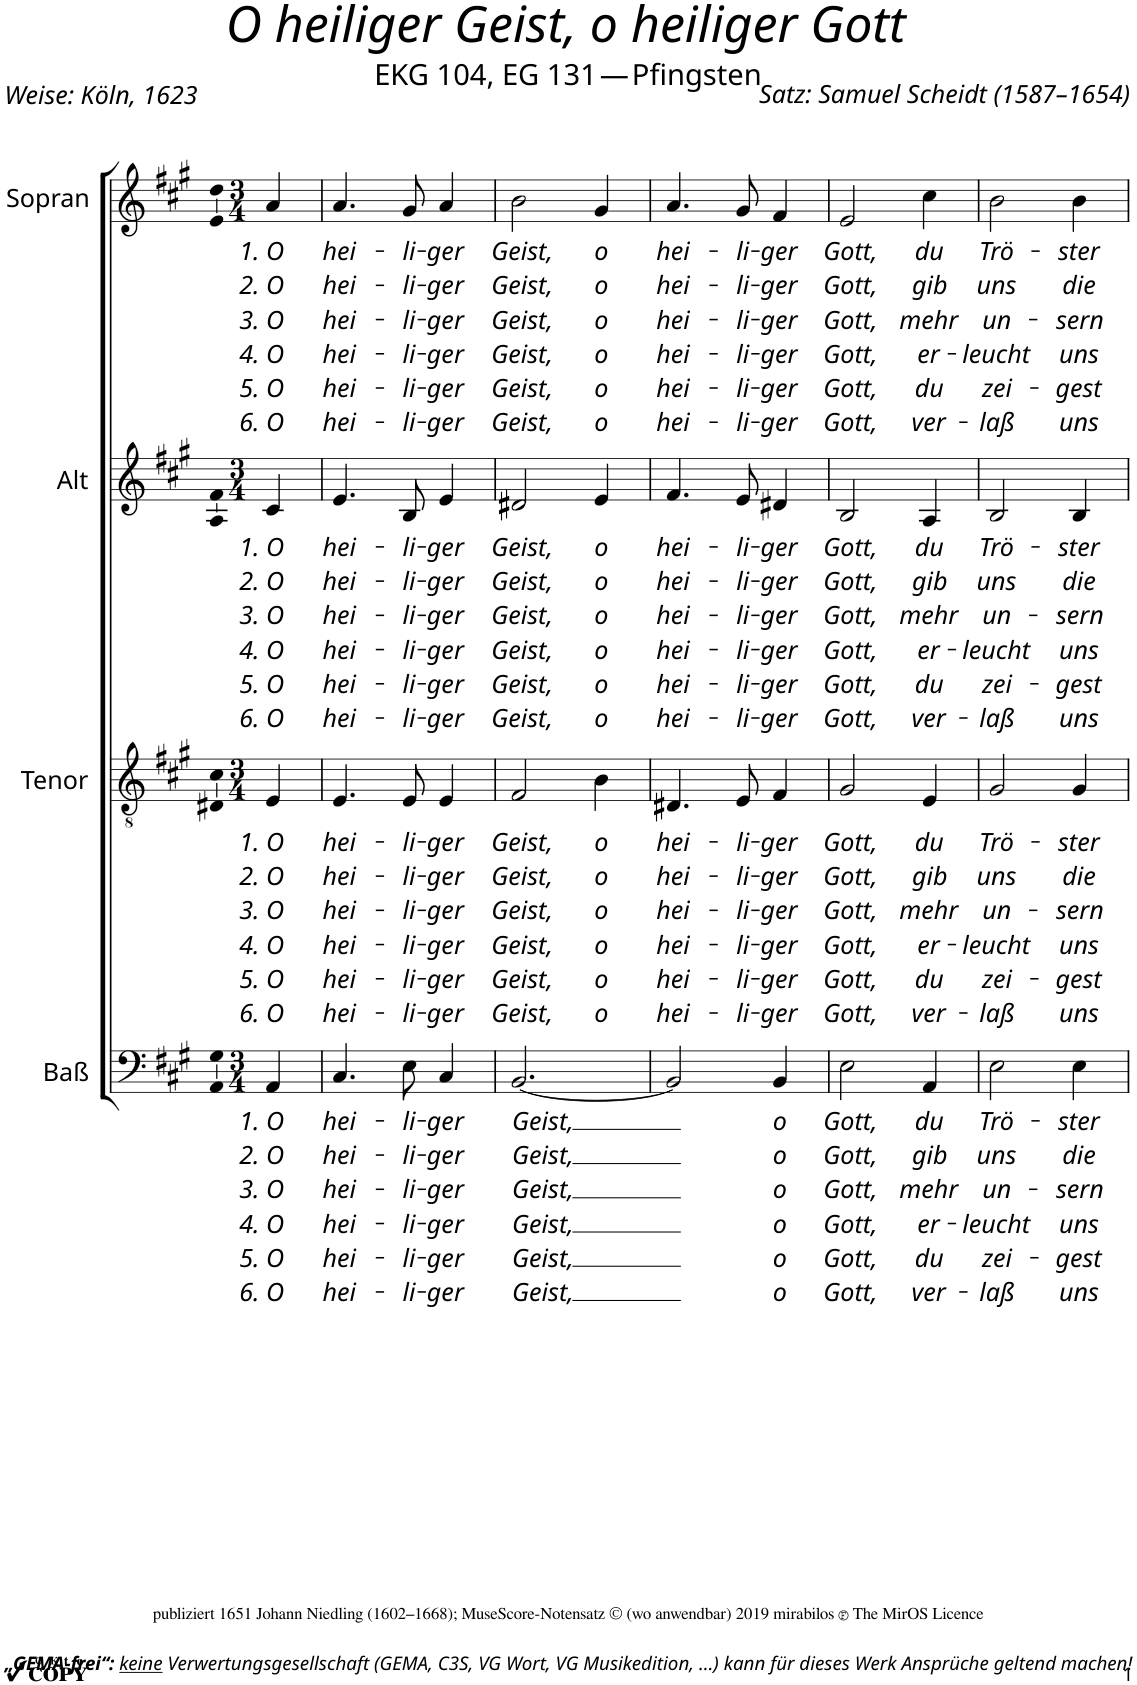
**kern	**text	**text	**text	**text	**text	**text	**kern	**text	**text	**text	**text	**text	**text	**kern	**text	**text	**text	**text	**text	**text	**kern	**text	**text	**text	**text	**text	**text
*part4	*part4	*part4	*part4	*part4	*part4	*part4	*part3	*part3	*part3	*part3	*part3	*part3	*part3	*part2	*part2	*part2	*part2	*part2	*part2	*part2	*part1	*part1	*part1	*part1	*part1	*part1	*part1
*staff4	*staff4	*staff4	*staff4	*staff4	*staff4	*staff4	*staff3	*staff3	*staff3	*staff3	*staff3	*staff3	*staff3	*staff2	*staff2	*staff2	*staff2	*staff2	*staff2	*staff2	*staff1	*staff1	*staff1	*staff1	*staff1	*staff1	*staff1
*I"Baß	*	*	*	*	*	*	*I"Tenor	*	*	*	*	*	*	*I"Alt	*	*	*	*	*	*	*I"Sopran	*	*	*	*	*	*
*I'B.	*	*	*	*	*	*	*I'T.	*	*	*	*	*	*	*I'A.	*	*	*	*	*	*	*I'S.	*	*	*	*	*	*
*clefF4	*	*	*	*	*	*	*clefGv2	*	*	*	*	*	*	*clefG2	*	*	*	*	*	*	*clefG2	*	*	*	*	*	*
*k[f#c#g#]	*	*	*	*	*	*	*k[f#c#g#]	*	*	*	*	*	*	*k[f#c#g#]	*	*	*	*	*	*	*k[f#c#g#]	*	*	*	*	*	*
*M3/4	*	*	*	*	*	*	*M3/4	*	*	*	*	*	*	*M3/4	*	*	*	*	*	*	*M3/4	*	*	*	*	*	*
=	=	=	=	=	=	=	=	=	=	=	=	=	=	=	=	=	=	=	=	=	=	=	=	=	=	=	=
!	!LO:LY:b	!LO:LY:b	!LO:LY:b	!LO:LY:b	!LO:LY:b	!LO:LY:b	!	!LO:LY:b	!LO:LY:b	!LO:LY:b	!LO:LY:b	!LO:LY:b	!LO:LY:b	!	!LO:LY:b	!LO:LY:b	!LO:LY:b	!LO:LY:b	!LO:LY:b	!LO:LY:b	!	!LO:LY:b	!LO:LY:b	!LO:LY:b	!LO:LY:b	!LO:LY:b	!LO:LY:b
4AA/	1. O	2. O	3. O	4. O	5. O	6. O	4E/	1. O	2. O	3. O	4. O	5. O	6. O	4c#/	1. O	2. O	3. O	4. O	5. O	6. O	4a/	1. O	2. O	3. O	4. O	5. O	6. O
=1	=1	=1	=1	=1	=1	=1	=1	=1	=1	=1	=1	=1	=1	=1	=1	=1	=1	=1	=1	=1	=1	=1	=1	=1	=1	=1	=1
!	!LO:LY:b	!LO:LY:b	!LO:LY:b	!LO:LY:b	!LO:LY:b	!LO:LY:b	!	!LO:LY:b	!LO:LY:b	!LO:LY:b	!LO:LY:b	!LO:LY:b	!LO:LY:b	!	!LO:LY:b	!LO:LY:b	!LO:LY:b	!LO:LY:b	!LO:LY:b	!LO:LY:b	!	!LO:LY:b	!LO:LY:b	!LO:LY:b	!LO:LY:b	!LO:LY:b	!LO:LY:b
4.C#/	hei-	hei-	hei-	hei-	hei-	hei-	4.E/	hei-	hei-	hei-	hei-	hei-	hei-	4.e/	hei-	hei-	hei-	hei-	hei-	hei-	4.a/	hei-	hei-	hei-	hei-	hei-	hei-
!	!LO:LY:b	!LO:LY:b	!LO:LY:b	!LO:LY:b	!LO:LY:b	!LO:LY:b	!	!LO:LY:b	!LO:LY:b	!LO:LY:b	!LO:LY:b	!LO:LY:b	!LO:LY:b	!	!LO:LY:b	!LO:LY:b	!LO:LY:b	!LO:LY:b	!LO:LY:b	!LO:LY:b	!	!LO:LY:b	!LO:LY:b	!LO:LY:b	!LO:LY:b	!LO:LY:b	!LO:LY:b
8E\	-li-	-li-	-li-	-li-	-li-	-li-	8E/	-li-	-li-	-li-	-li-	-li-	-li-	8B/	-li-	-li-	-li-	-li-	-li-	-li-	8g#/	-li-	-li-	-li-	-li-	-li-	-li-
!	!LO:LY:b	!LO:LY:b	!LO:LY:b	!LO:LY:b	!LO:LY:b	!LO:LY:b	!	!LO:LY:b	!LO:LY:b	!LO:LY:b	!LO:LY:b	!LO:LY:b	!LO:LY:b	!	!LO:LY:b	!LO:LY:b	!LO:LY:b	!LO:LY:b	!LO:LY:b	!LO:LY:b	!	!LO:LY:b	!LO:LY:b	!LO:LY:b	!LO:LY:b	!LO:LY:b	!LO:LY:b
4C#/	-ger	-ger	-ger	-ger	-ger	-ger	4E/	-ger	-ger	-ger	-ger	-ger	-ger	4e/	-ger	-ger	-ger	-ger	-ger	-ger	4a/	-ger	-ger	-ger	-ger	-ger	-ger
=2	=2	=2	=2	=2	=2	=2	=2	=2	=2	=2	=2	=2	=2	=2	=2	=2	=2	=2	=2	=2	=2	=2	=2	=2	=2	=2	=2
!	!LO:LY:b	!LO:LY:b	!LO:LY:b	!LO:LY:b	!LO:LY:b	!LO:LY:b	!	!LO:LY:b	!LO:LY:b	!LO:LY:b	!LO:LY:b	!LO:LY:b	!LO:LY:b	!	!LO:LY:b	!LO:LY:b	!LO:LY:b	!LO:LY:b	!LO:LY:b	!LO:LY:b	!	!LO:LY:b	!LO:LY:b	!LO:LY:b	!LO:LY:b	!LO:LY:b	!LO:LY:b
[2.BB/	Geist,	Geist,	Geist,	Geist,	Geist,	Geist,	2F#/	Geist,	Geist,	Geist,	Geist,	Geist,	Geist,	2d#X/	Geist,	Geist,	Geist,	Geist,	Geist,	Geist,	2b\	Geist,	Geist,	Geist,	Geist,	Geist,	Geist,
!	!	!	!	!	!	!	!	!LO:LY:b	!LO:LY:b	!LO:LY:b	!LO:LY:b	!LO:LY:b	!LO:LY:b	!	!LO:LY:b	!LO:LY:b	!LO:LY:b	!LO:LY:b	!LO:LY:b	!LO:LY:b	!	!LO:LY:b	!LO:LY:b	!LO:LY:b	!LO:LY:b	!LO:LY:b	!LO:LY:b
.	.	.	.	.	.	.	4B\	o	o	o	o	o	o	4e/	o	o	o	o	o	o	4g#/	o	o	o	o	o	o
=3	=3	=3	=3	=3	=3	=3	=3	=3	=3	=3	=3	=3	=3	=3	=3	=3	=3	=3	=3	=3	=3	=3	=3	=3	=3	=3	=3
!	!	!	!	!	!	!	!	!LO:LY:b	!LO:LY:b	!LO:LY:b	!LO:LY:b	!LO:LY:b	!LO:LY:b	!	!LO:LY:b	!LO:LY:b	!LO:LY:b	!LO:LY:b	!LO:LY:b	!LO:LY:b	!	!LO:LY:b	!LO:LY:b	!LO:LY:b	!LO:LY:b	!LO:LY:b	!LO:LY:b
2BB/]	.	.	.	.	.	.	4.D#X/	hei-	hei-	hei-	hei-	hei-	hei-	4.f#/	hei-	hei-	hei-	hei-	hei-	hei-	4.a/	hei-	hei-	hei-	hei-	hei-	hei-
!	!	!	!	!	!	!	!	!LO:LY:b	!LO:LY:b	!LO:LY:b	!LO:LY:b	!LO:LY:b	!LO:LY:b	!	!LO:LY:b	!LO:LY:b	!LO:LY:b	!LO:LY:b	!LO:LY:b	!LO:LY:b	!	!LO:LY:b	!LO:LY:b	!LO:LY:b	!LO:LY:b	!LO:LY:b	!LO:LY:b
.	.	.	.	.	.	.	8E/	-li-	-li-	-li-	-li-	-li-	-li-	8e/	-li-	-li-	-li-	-li-	-li-	-li-	8g#/	-li-	-li-	-li-	-li-	-li-	-li-
!	!LO:LY:b	!LO:LY:b	!LO:LY:b	!LO:LY:b	!LO:LY:b	!LO:LY:b	!	!LO:LY:b	!LO:LY:b	!LO:LY:b	!LO:LY:b	!LO:LY:b	!LO:LY:b	!	!LO:LY:b	!LO:LY:b	!LO:LY:b	!LO:LY:b	!LO:LY:b	!LO:LY:b	!	!LO:LY:b	!LO:LY:b	!LO:LY:b	!LO:LY:b	!LO:LY:b	!LO:LY:b
4BB/	o	o	o	o	o	o	4F#/	-ger	-ger	-ger	-ger	-ger	-ger	4d#X/	-ger	-ger	-ger	-ger	-ger	-ger	4f#/	-ger	-ger	-ger	-ger	-ger	-ger
=4	=4	=4	=4	=4	=4	=4	=4	=4	=4	=4	=4	=4	=4	=4	=4	=4	=4	=4	=4	=4	=4	=4	=4	=4	=4	=4	=4
!	!LO:LY:b	!LO:LY:b	!LO:LY:b	!LO:LY:b	!LO:LY:b	!LO:LY:b	!	!LO:LY:b	!LO:LY:b	!LO:LY:b	!LO:LY:b	!LO:LY:b	!LO:LY:b	!	!LO:LY:b	!LO:LY:b	!LO:LY:b	!LO:LY:b	!LO:LY:b	!LO:LY:b	!	!LO:LY:b	!LO:LY:b	!LO:LY:b	!LO:LY:b	!LO:LY:b	!LO:LY:b
2E\	Gott,	Gott,	Gott,	Gott,	Gott,	Gott,	2G#/	Gott,	Gott,	Gott,	Gott,	Gott,	Gott,	2B/	Gott,	Gott,	Gott,	Gott,	Gott,	Gott,	2e/	Gott,	Gott,	Gott,	Gott,	Gott,	Gott,
!	!LO:LY:b	!LO:LY:b	!LO:LY:b	!LO:LY:b	!LO:LY:b	!LO:LY:b	!	!LO:LY:b	!LO:LY:b	!LO:LY:b	!LO:LY:b	!LO:LY:b	!LO:LY:b	!	!LO:LY:b	!LO:LY:b	!LO:LY:b	!LO:LY:b	!LO:LY:b	!LO:LY:b	!	!LO:LY:b	!LO:LY:b	!LO:LY:b	!LO:LY:b	!LO:LY:b	!LO:LY:b
4AA/	du	gib	mehr	er-	du	ver-	4E/	du	gib	mehr	er-	du	ver-	4A/	du	gib	mehr	er-	du	ver-	4cc#\	du	gib	mehr	er-	du	ver-
=5	=5	=5	=5	=5	=5	=5	=5	=5	=5	=5	=5	=5	=5	=5	=5	=5	=5	=5	=5	=5	=5	=5	=5	=5	=5	=5	=5
!	!LO:LY:b	!LO:LY:b	!LO:LY:b	!LO:LY:b	!LO:LY:b	!LO:LY:b	!	!LO:LY:b	!LO:LY:b	!LO:LY:b	!LO:LY:b	!LO:LY:b	!LO:LY:b	!	!LO:LY:b	!LO:LY:b	!LO:LY:b	!LO:LY:b	!LO:LY:b	!LO:LY:b	!	!LO:LY:b	!LO:LY:b	!LO:LY:b	!LO:LY:b	!LO:LY:b	!LO:LY:b
2E\	Trö-	uns	un-	-leucht	zei-	-laß	2G#/	Trö-	uns	un-	-leucht	zei-	-laß	2B/	Trö-	uns	un-	-leucht	zei-	-laß	2b\	Trö-	uns	un-	-leucht	zei-	-laß
!	!LO:LY:b	!LO:LY:b	!LO:LY:b	!LO:LY:b	!LO:LY:b	!LO:LY:b	!	!LO:LY:b	!LO:LY:b	!LO:LY:b	!LO:LY:b	!LO:LY:b	!LO:LY:b	!	!LO:LY:b	!LO:LY:b	!LO:LY:b	!LO:LY:b	!LO:LY:b	!LO:LY:b	!	!LO:LY:b	!LO:LY:b	!LO:LY:b	!LO:LY:b	!LO:LY:b	!LO:LY:b
4E\	-ster	die	-sern	uns	-gest	uns	4G#/	-ster	die	-sern	uns	-gest	uns	4B/	-ster	die	-sern	uns	-gest	uns	4b\	-ster	die	-sern	uns	-gest	uns
=	=	=	=	=	=	=	=	=	=	=	=	=	=	=	=	=	=	=	=	=	=	=	=	=	=	=	=
*-	*-	*-	*-	*-	*-	*-	*-	*-	*-	*-	*-	*-	*-	*-	*-	*-	*-	*-	*-	*-	*-	*-	*-	*-	*-	*-	*-
